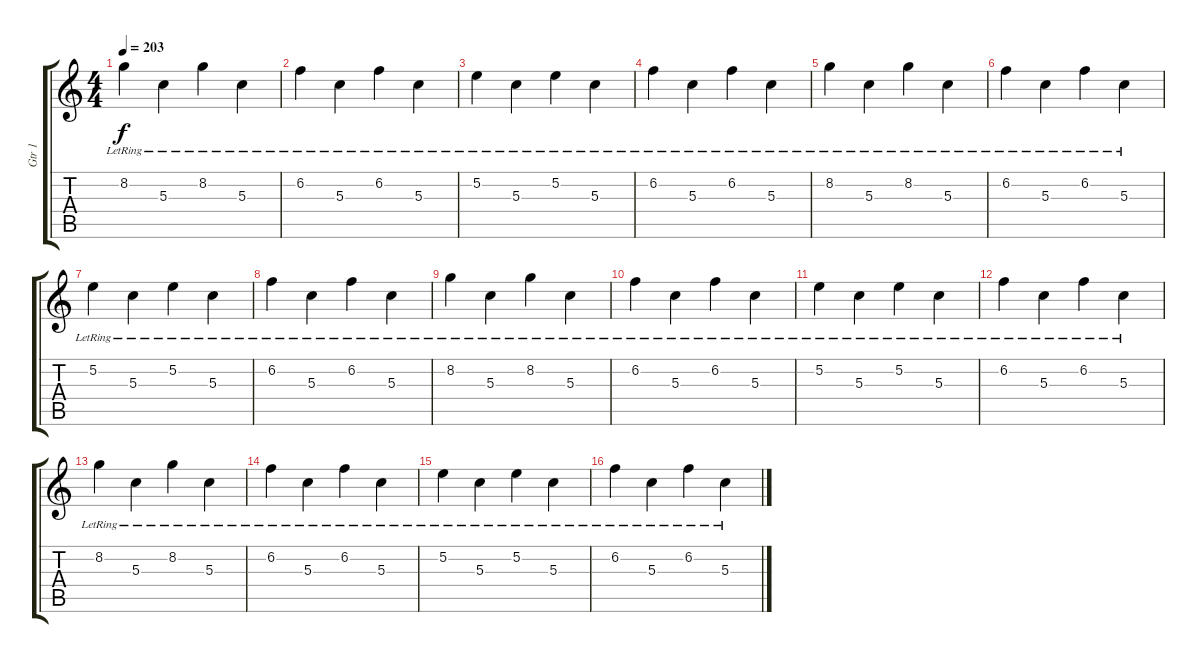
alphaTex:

\track ("Gtr 1" "Gtr 1") {instrument electricguitarjazz}
\staff {score tabs}
\tuning (E4 B3 G3 D3 A2 E2) {hide}
\ts (4 4)
\tempo 203
\clef g2
\ks c
8.2{lr}.4{dy f instrument electricguitarjazz} 5.3{lr}.4 8.2{lr}.4 5.3{lr}.4 |
6.2{lr}.4 5.3{lr}.4 6.2{lr}.4 5.3{lr}.4 |
5.2{lr}.4 5.3{lr}.4 5.2{lr}.4 5.3{lr}.4 |
6.2{lr}.4 5.3{lr}.4 6.2{lr}.4 5.3{lr}.4 |
8.2{lr}.4 5.3{lr}.4 8.2{lr}.4 5.3{lr}.4 |
6.2{lr}.4 5.3{lr}.4 6.2{lr}.4 5.3{lr}.4 |
5.2{lr}.4 5.3{lr}.4 5.2{lr}.4 5.3{lr}.4 |
6.2{lr}.4 5.3{lr}.4 6.2{lr}.4 5.3{lr}.4 |
8.2{lr}.4 5.3{lr}.4 8.2{lr}.4 5.3{lr}.4 |
6.2{lr}.4 5.3{lr}.4 6.2{lr}.4 5.3{lr}.4 |
5.2{lr}.4 5.3{lr}.4 5.2{lr}.4 5.3{lr}.4 |
6.2{lr}.4 5.3{lr}.4 6.2{lr}.4 5.3{lr}.4 |
8.2{lr}.4 5.3{lr}.4 8.2{lr}.4 5.3{lr}.4 |
6.2{lr}.4 5.3{lr}.4 6.2{lr}.4 5.3{lr}.4 |
5.2{lr}.4 5.3{lr}.4 5.2{lr}.4 5.3{lr}.4 |
6.2{lr}.4 5.3{lr}.4 6.2{lr}.4 5.3{lr}.4
